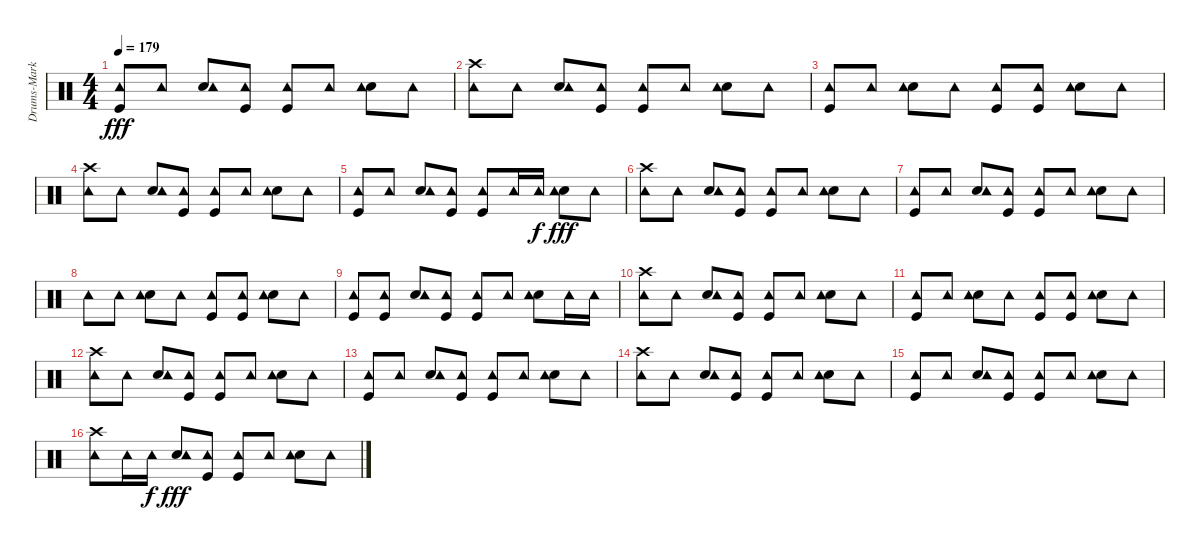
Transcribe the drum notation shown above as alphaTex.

\track ("Drums-Marky Ramone" "Drums-Mark") {instrument percussion}
\staff {score}
\articulation defaults
\ts (4 4)
\tempo 179
\clef neutral
\ks c
("Kick (hit)" "Tambourine (hit)").8{dy fff} "Tambourine (hit)".8 ("Snare (hit) 2" "Tambourine (hit)").8 ("Kick (hit)" "Tambourine (hit)").8 ("Kick (hit)" "Tambourine (hit)").8 "Tambourine (hit)".8 ("Snare (hit) 2" "Tambourine (hit)").8 "Tambourine (hit)".8 |
("Crash high (hit)" "Tambourine (hit)").8 "Tambourine (hit)".8 ("Snare (hit) 2" "Tambourine (hit)").8 ("Kick (hit)" "Tambourine (hit)").8 ("Kick (hit)" "Tambourine (hit)").8 "Tambourine (hit)".8 ("Snare (hit) 2" "Tambourine (hit)").8 "Tambourine (hit)".8 |
("Kick (hit)" "Tambourine (hit)").8 "Tambourine (hit)".8 ("Snare (hit) 2" "Tambourine (hit)").8 "Tambourine (hit)".8 ("Kick (hit)" "Tambourine (hit)").8 ("Kick (hit)" "Tambourine (hit)").8 ("Snare (hit) 2" "Tambourine (hit)").8 "Tambourine (hit)".8 |
("Crash high (hit)" "Tambourine (hit)").8 "Tambourine (hit)".8 ("Snare (hit) 2" "Tambourine (hit)").8 ("Kick (hit)" "Tambourine (hit)").8 ("Kick (hit)" "Tambourine (hit)").8 "Tambourine (hit)".8 ("Snare (hit) 2" "Tambourine (hit)").8 "Tambourine (hit)".8 |
("Kick (hit)" "Tambourine (hit)").8 "Tambourine (hit)".8 ("Snare (hit) 2" "Tambourine (hit)").8 ("Kick (hit)" "Tambourine (hit)").8 ("Kick (hit)" "Tambourine (hit)").8 "Tambourine (hit)".16 "Tambourine (hit)".16{dy f} ("Snare (hit) 2" "Tambourine (hit)").8{dy fff} "Tambourine (hit)".8 |
("Crash high (hit)" "Tambourine (hit)").8 "Tambourine (hit)".8 ("Snare (hit) 2" "Tambourine (hit)").8 ("Kick (hit)" "Tambourine (hit)").8 ("Kick (hit)" "Tambourine (hit)").8 "Tambourine (hit)".8 ("Snare (hit) 2" "Tambourine (hit)").8 "Tambourine (hit)".8 |
("Kick (hit)" "Tambourine (hit)").8 "Tambourine (hit)".8 ("Snare (hit) 2" "Tambourine (hit)").8 ("Kick (hit)" "Tambourine (hit)").8 ("Kick (hit)" "Tambourine (hit)").8 "Tambourine (hit)".8 ("Snare (hit) 2" "Tambourine (hit)").8 "Tambourine (hit)".8 |
"Tambourine (hit)".8 "Tambourine (hit)".8 ("Snare (hit) 2" "Tambourine (hit)").8 "Tambourine (hit)".8 ("Kick (hit)" "Tambourine (hit)").8 ("Kick (hit)" "Tambourine (hit)").8 ("Snare (hit) 2" "Tambourine (hit)").8 "Tambourine (hit)".8 |
("Kick (hit)" "Tambourine (hit)").8 ("Kick (hit)" "Tambourine (hit)").8 ("Snare (hit) 2" "Tambourine (hit)").8 ("Kick (hit)" "Tambourine (hit)").8 ("Kick (hit)" "Tambourine (hit)").8 "Tambourine (hit)".8 ("Snare (hit) 2" "Tambourine (hit)").8 "Tambourine (hit)".16 "Tambourine (hit)".16 |
("Crash high (hit)" "Tambourine (hit)").8 "Tambourine (hit)".8 ("Snare (hit) 2" "Tambourine (hit)").8 ("Kick (hit)" "Tambourine (hit)").8 ("Kick (hit)" "Tambourine (hit)").8 "Tambourine (hit)".8 ("Snare (hit) 2" "Tambourine (hit)").8 "Tambourine (hit)".8 |
("Kick (hit)" "Tambourine (hit)").8 "Tambourine (hit)".8 ("Snare (hit) 2" "Tambourine (hit)").8 "Tambourine (hit)".8 ("Kick (hit)" "Tambourine (hit)").8 ("Kick (hit)" "Tambourine (hit)").8 ("Snare (hit) 2" "Tambourine (hit)").8 "Tambourine (hit)".8 |
("Crash high (hit)" "Tambourine (hit)").8 "Tambourine (hit)".8 ("Snare (hit) 2" "Tambourine (hit)").8 ("Kick (hit)" "Tambourine (hit)").8 ("Kick (hit)" "Tambourine (hit)").8 "Tambourine (hit)".8 ("Snare (hit) 2" "Tambourine (hit)").8 "Tambourine (hit)".8 |
("Kick (hit)" "Tambourine (hit)").8 "Tambourine (hit)".8 ("Snare (hit) 2" "Tambourine (hit)").8 ("Kick (hit)" "Tambourine (hit)").8 ("Kick (hit)" "Tambourine (hit)").8 "Tambourine (hit)".8 ("Snare (hit) 2" "Tambourine (hit)").8 "Tambourine (hit)".8 |
("Crash high (hit)" "Tambourine (hit)").8 "Tambourine (hit)".8 ("Snare (hit) 2" "Tambourine (hit)").8 ("Kick (hit)" "Tambourine (hit)").8 ("Kick (hit)" "Tambourine (hit)").8 "Tambourine (hit)".8 ("Snare (hit) 2" "Tambourine (hit)").8 "Tambourine (hit)".8 |
("Kick (hit)" "Tambourine (hit)").8 "Tambourine (hit)".8 ("Snare (hit) 2" "Tambourine (hit)").8 ("Kick (hit)" "Tambourine (hit)").8 ("Kick (hit)" "Tambourine (hit)").8 "Tambourine (hit)".8 ("Snare (hit) 2" "Tambourine (hit)").8 "Tambourine (hit)".8 |
("Crash high (hit)" "Tambourine (hit)").8 "Tambourine (hit)".16 "Tambourine (hit)".16{dy f} ("Snare (hit) 2" "Tambourine (hit)").8{dy fff} ("Kick (hit)" "Tambourine (hit)").8 ("Kick (hit)" "Tambourine (hit)").8 "Tambourine (hit)".8 ("Snare (hit) 2" "Tambourine (hit)").8 "Tambourine (hit)".8
